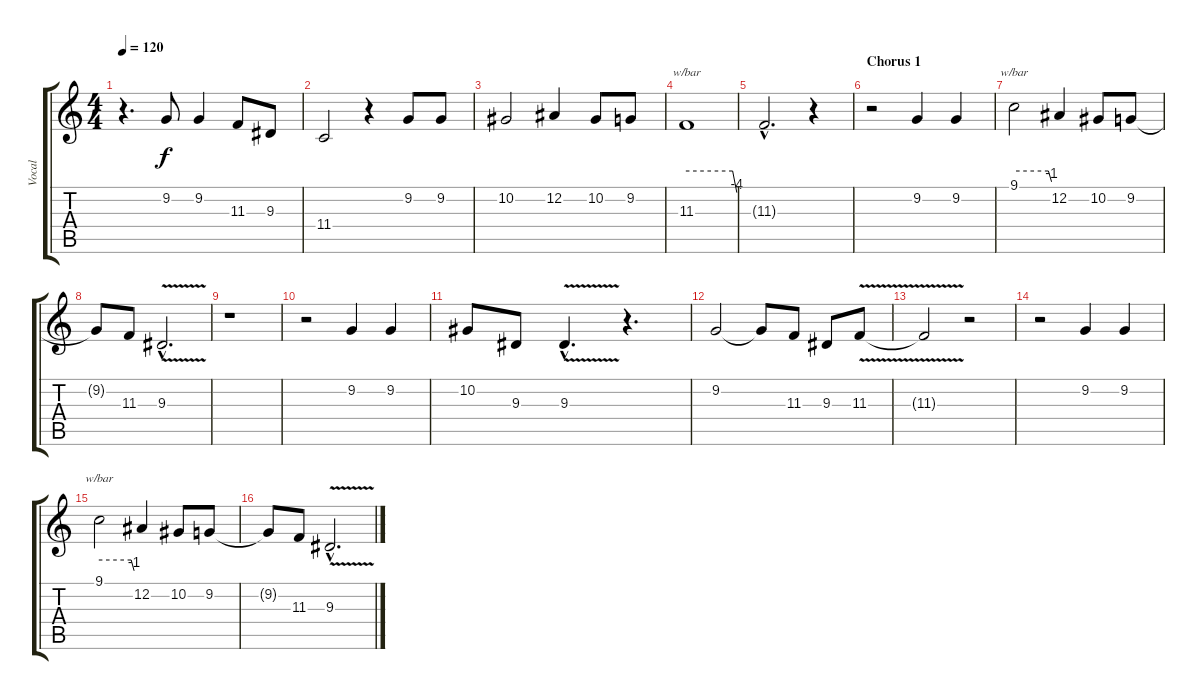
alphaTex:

\track ("Vocal" "Vocal") {instrument viola}
\staff {score tabs}
\tuning (Eb4 Bb3 Gb3 Db3 Ab2 Eb2) {hide}
\ts (4 4)
\tempo 120
\clef g2
\ks c
r.4{d dy f} 9.2.8 9.2.4 11.3.8 9.3.8 |
11.4.2 r.4 9.2.8 9.2.8 |
10.2.2 12.2.4 10.2.8 9.2.8 |
11.3.1{tbe (custom default 0 0 55 0 60 -16)} |
11.3{hac t}.2{d} r.4 |
\section ("" "Chorus 1")
r.2 9.2.4 9.2.4 |
9.1.2{tbe (custom default 0 0 55 0 60 -4)} 12.2.4 10.2.8 9.2.8 |
9.2{t}.8 11.3.8 9.3{v hac}.2{d} |
r.1 |
r.2 9.2.4 9.2.4 |
10.2.8 9.3.8 9.3{v hac}.4{d} r.4{d} |
9.2.2 9.2{t}.8 11.3.8 9.3.8 11.3{v}.8 |
11.3{t}.2 r.2 |
r.2 9.2.4 9.2.4 |
9.1.2{tbe (custom default 0 0 55 0 60 -4)} 12.2.4 10.2.8 9.2.8 |
9.2{t}.8 11.3.8 9.3{v hac}.2{d}
